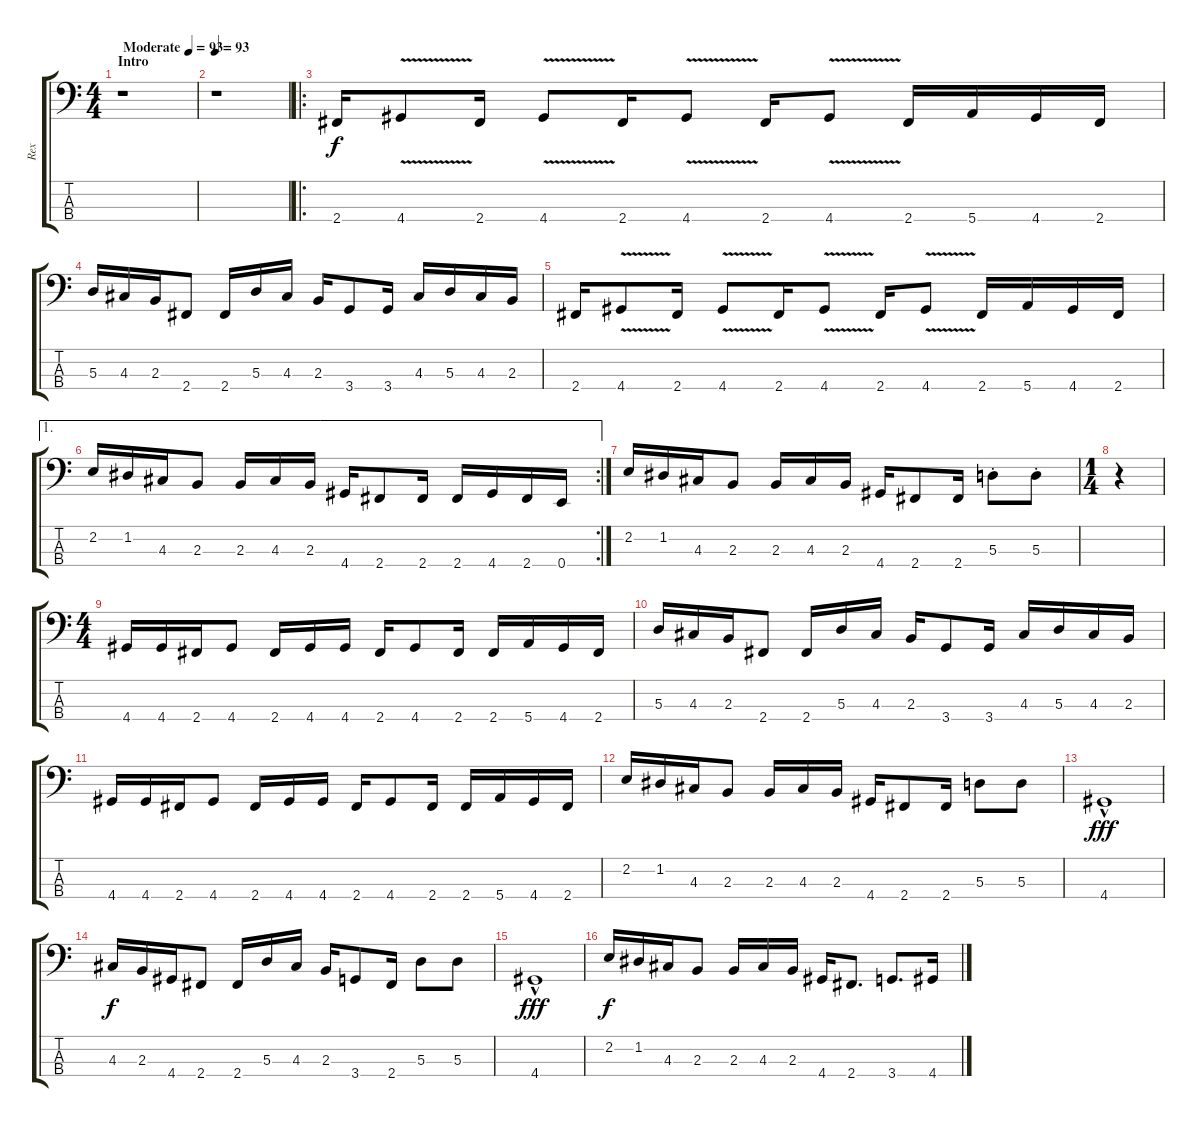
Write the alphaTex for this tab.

\track ("Rex" "Rex") {instrument electricbassfinger}
\staff {score tabs}
\tuning (G2 D2 A1 E1) {hide}
\ts (4 4)
\section ("" "Intro")
\tempo (93 "Moderate")
\tempo 85
\tempo (93 "Moderate")
\clef f4
\ks c
r.1{dy f instrument electricbassfinger} |
\tempo 93
r.1 |
\ro
2.4.16 4.4{v}.8 2.4.16 4.4{v}.8 2.4.16 4.4{v}.8 2.4.16 4.4{v}.8 2.4.16 5.4.16 4.4.16 2.4.16 |
5.3.16 4.3.16 2.3.16 2.4.8 2.4.16 5.3.16 4.3.16 2.3.16 3.4.8 3.4.16 4.3.16 5.3.16 4.3.16 2.3.16 |
2.4.16 4.4{v}.8 2.4.16 4.4{v}.8 2.4.16 4.4{v}.8 2.4.16 4.4{v}.8 2.4.16 5.4.16 4.4.16 2.4.16 |
\ae 1
\rc 2
2.2.16 1.2.16 4.3.16 2.3.8 2.3.16 4.3.16 2.3.16 4.4.16 2.4.8 2.4.16 2.4.16 4.4.16 2.4.16 0.4.16 |
2.2.16 1.2.16 4.3.16 2.3.8 2.3.16 4.3.16 2.3.16 4.4.16 2.4.8 2.4.16 5.3{st}.8 5.3{st}.8 |
\ts (1 4)
r.4 |
\ts (4 4)
4.4.16 4.4.16 2.4.16 4.4.8 2.4.16 4.4.16 4.4.16 2.4.16 4.4.8 2.4.16 2.4.16 5.4.16 4.4.16 2.4.16 |
5.3.16 4.3.16 2.3.16 2.4.8 2.4.16 5.3.16 4.3.16 2.3.16 3.4.8 3.4.16 4.3.16 5.3.16 4.3.16 2.3.16 |
4.4.16 4.4.16 2.4.16 4.4.8 2.4.16 4.4.16 4.4.16 2.4.16 4.4.8 2.4.16 2.4.16 5.4.16 4.4.16 2.4.16 |
2.2.16 1.2.16 4.3.16 2.3.8 2.3.16 4.3.16 2.3.16 4.4.16 2.4.8 2.4.16 5.3.8 5.3.8 |
4.4{hac}.1{dy fff} |
4.3.16{dy f} 2.3.16 4.4.16 2.4.8 2.4.16 5.3.16 4.3.16 2.3.16 3.4.8 2.4.16 5.3.8 5.3.8 |
4.4{hac}.1{dy fff} |
2.2.16{dy f} 1.2.16 4.3.16 2.3.8 2.3.16 4.3.16 2.3.16 4.4.16 2.4.8{d} 3.4.8{d} 4.4.16
